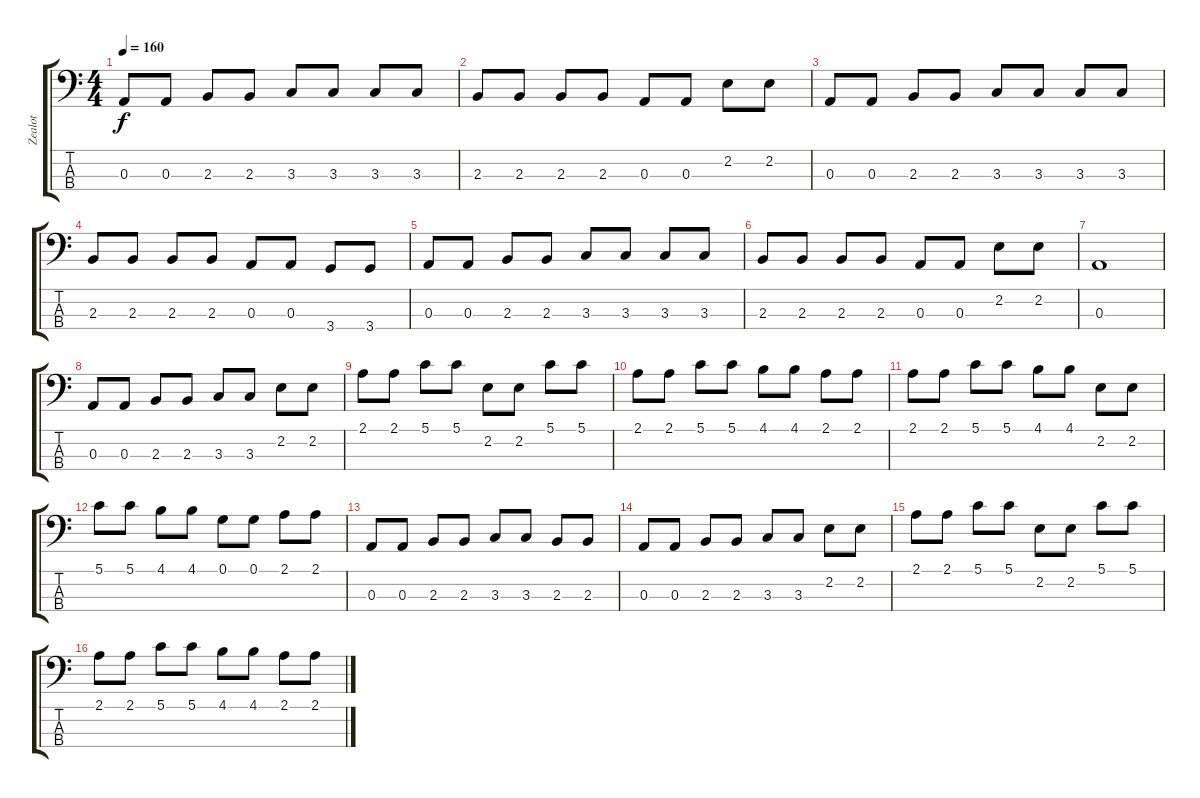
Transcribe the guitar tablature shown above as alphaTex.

\track ("Zealot" "Zealot") {instrument electricbasspick}
\staff {score tabs}
\tuning (G2 D2 A1 E1) {hide}
\ts (4 4)
\tempo 160
\clef f4
\ks c
0.3.8{dy f} 0.3.8 2.3.8 2.3.8 3.3.8 3.3.8 3.3.8 3.3.8 |
2.3.8 2.3.8 2.3.8 2.3.8 0.3.8 0.3.8 2.2.8 2.2.8 |
0.3.8 0.3.8 2.3.8 2.3.8 3.3.8 3.3.8 3.3.8 3.3.8 |
2.3.8 2.3.8 2.3.8 2.3.8 0.3.8 0.3.8 3.4.8 3.4.8 |
0.3.8 0.3.8 2.3.8 2.3.8 3.3.8 3.3.8 3.3.8 3.3.8 |
2.3.8 2.3.8 2.3.8 2.3.8 0.3.8 0.3.8 2.2.8 2.2.8 |
0.3.1 |
0.3.8 0.3.8 2.3.8 2.3.8 3.3.8 3.3.8 2.2.8 2.2.8 |
2.1.8 2.1.8 5.1.8 5.1.8 2.2.8 2.2.8 5.1.8 5.1.8 |
2.1.8 2.1.8 5.1.8 5.1.8 4.1.8 4.1.8 2.1.8 2.1.8 |
2.1.8 2.1.8 5.1.8 5.1.8 4.1.8 4.1.8 2.2.8 2.2.8 |
5.1.8 5.1.8 4.1.8 4.1.8 0.1.8 0.1.8 2.1.8 2.1.8 |
0.3.8 0.3.8 2.3.8 2.3.8 3.3.8 3.3.8 2.3.8 2.3.8 |
0.3.8 0.3.8 2.3.8 2.3.8 3.3.8 3.3.8 2.2.8 2.2.8 |
2.1.8 2.1.8 5.1.8 5.1.8 2.2.8 2.2.8 5.1.8 5.1.8 |
2.1.8 2.1.8 5.1.8 5.1.8 4.1.8 4.1.8 2.1.8 2.1.8
